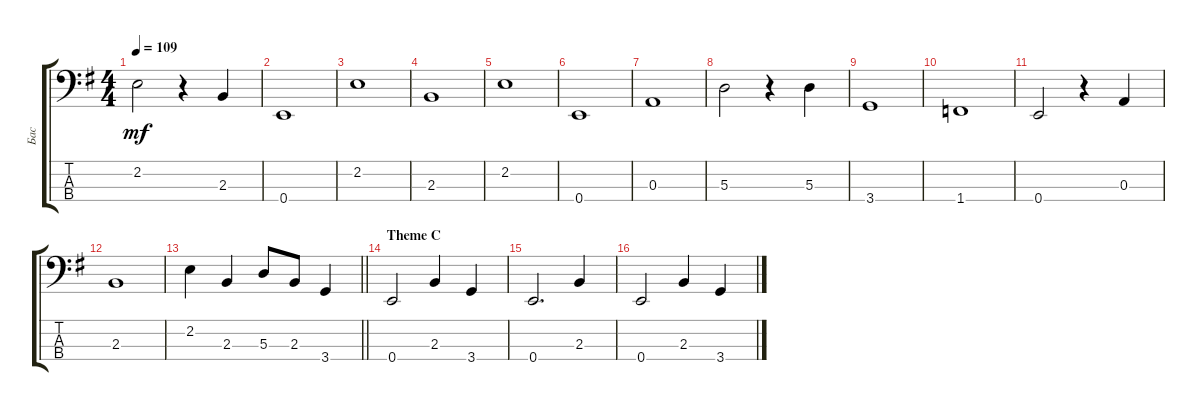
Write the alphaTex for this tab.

\track ("Бас" "Бас") {instrument electricbassfinger}
\staff {score tabs}
\tuning (G2 D2 A1 E1) {hide}
\ts (4 4)
\tempo 109
\clef f4
\ks eminor
2.2.2{dy mf} r.4 2.3.4 |
0.4.1 |
2.2.1 |
2.3.1 |
2.2.1 |
0.4.1 |
0.3.1 |
5.3.2 r.4 5.3.4 |
3.4.1 |
1.4.1 |
0.4.2 r.4 0.3.4 |
2.3.1 |
\barLineRight lightlight
2.2.4 2.3.4 5.3.8 2.3.8 3.4.4 |
\section ("" "Theme С")
0.4.2 2.3.4 3.4.4 |
0.4.2{d} 2.3.4 |
0.4.2 2.3.4 3.4.4
